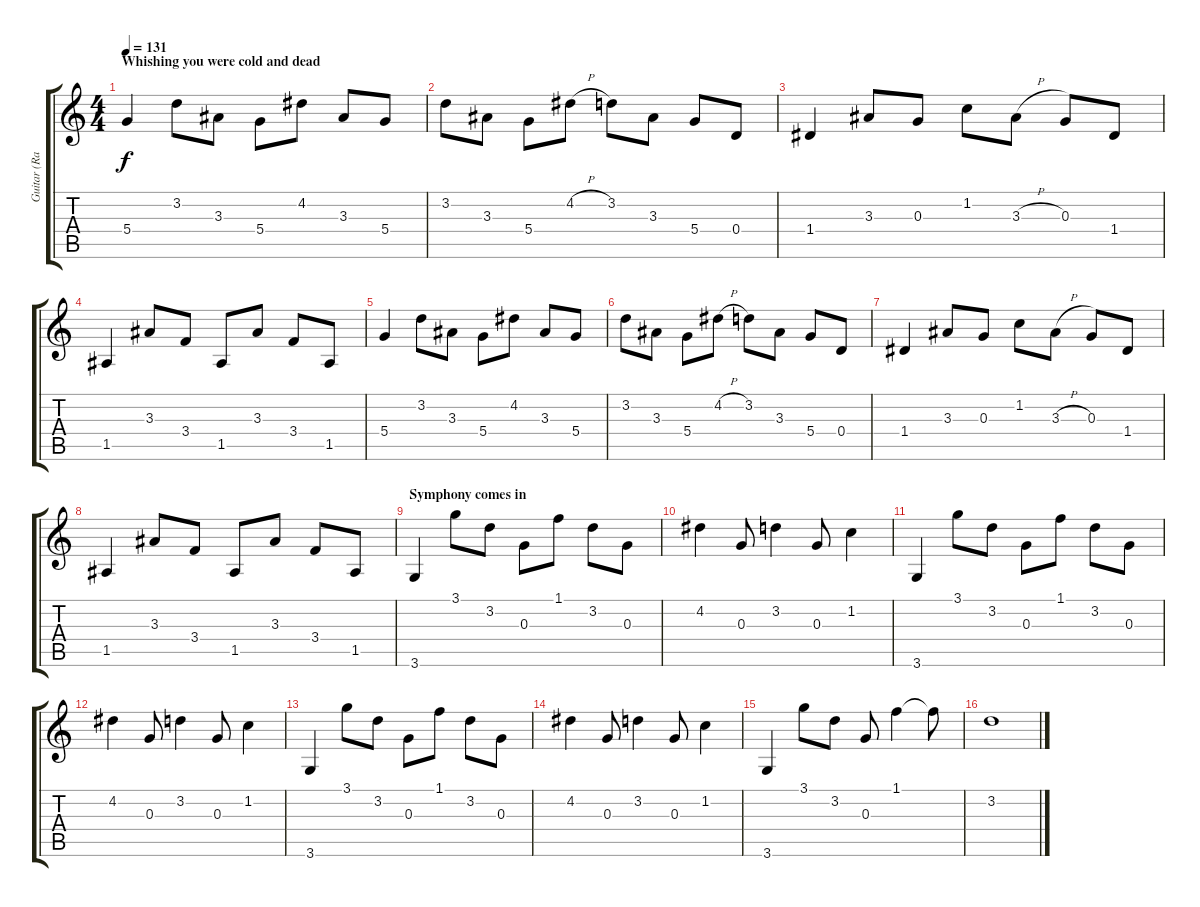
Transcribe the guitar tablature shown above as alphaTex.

\track ("Guitar (Raldo Useless)" "Guitar (Ra") {instrument electricguitarclean}
\staff {score tabs}
\tuning (E4 B3 G3 D3 A2 E2) {hide}
\ts (4 4)
\section ("" "Whishing you were cold and dead")
\tempo 131
\clef g2
\ks c
5.4.4{dy f} 3.2.8 3.3.8 5.4.8 4.2.8 3.3.8 5.4.8 |
3.2.8 3.3.8 5.4.8 4.2{h}.8 3.2.8 3.3.8 5.4.8 0.4.8 |
1.4.4 3.3.8 0.3.8 1.2.8 3.3{h}.8 0.3.8 1.4.8 |
1.5.4 3.3.8 3.4.8 1.5.8 3.3.8 3.4.8 1.5.8 |
5.4.4 3.2.8 3.3.8 5.4.8 4.2.8 3.3.8 5.4.8 |
3.2.8 3.3.8 5.4.8 4.2{h}.8 3.2.8 3.3.8 5.4.8 0.4.8 |
1.4.4 3.3.8 0.3.8 1.2.8 3.3{h}.8 0.3.8 1.4.8 |
1.5.4 3.3.8 3.4.8 1.5.8 3.3.8 3.4.8 1.5.8 |
\section ("" "Symphony comes in")
3.6.4 3.1.8 3.2.8 0.3.8 1.1.8 3.2.8 0.3.8 |
4.2.4 0.3.8 3.2.4 0.3.8 1.2.4 |
3.6.4 3.1.8 3.2.8 0.3.8 1.1.8 3.2.8 0.3.8 |
4.2.4 0.3.8 3.2.4 0.3.8 1.2.4 |
3.6.4 3.1.8 3.2.8 0.3.8 1.1.8 3.2.8 0.3.8 |
4.2.4 0.3.8 3.2.4 0.3.8 1.2.4 |
3.6.4 3.1.8 3.2.8 0.3.8 1.1.4 1.1{t}.8 |
3.2.1
